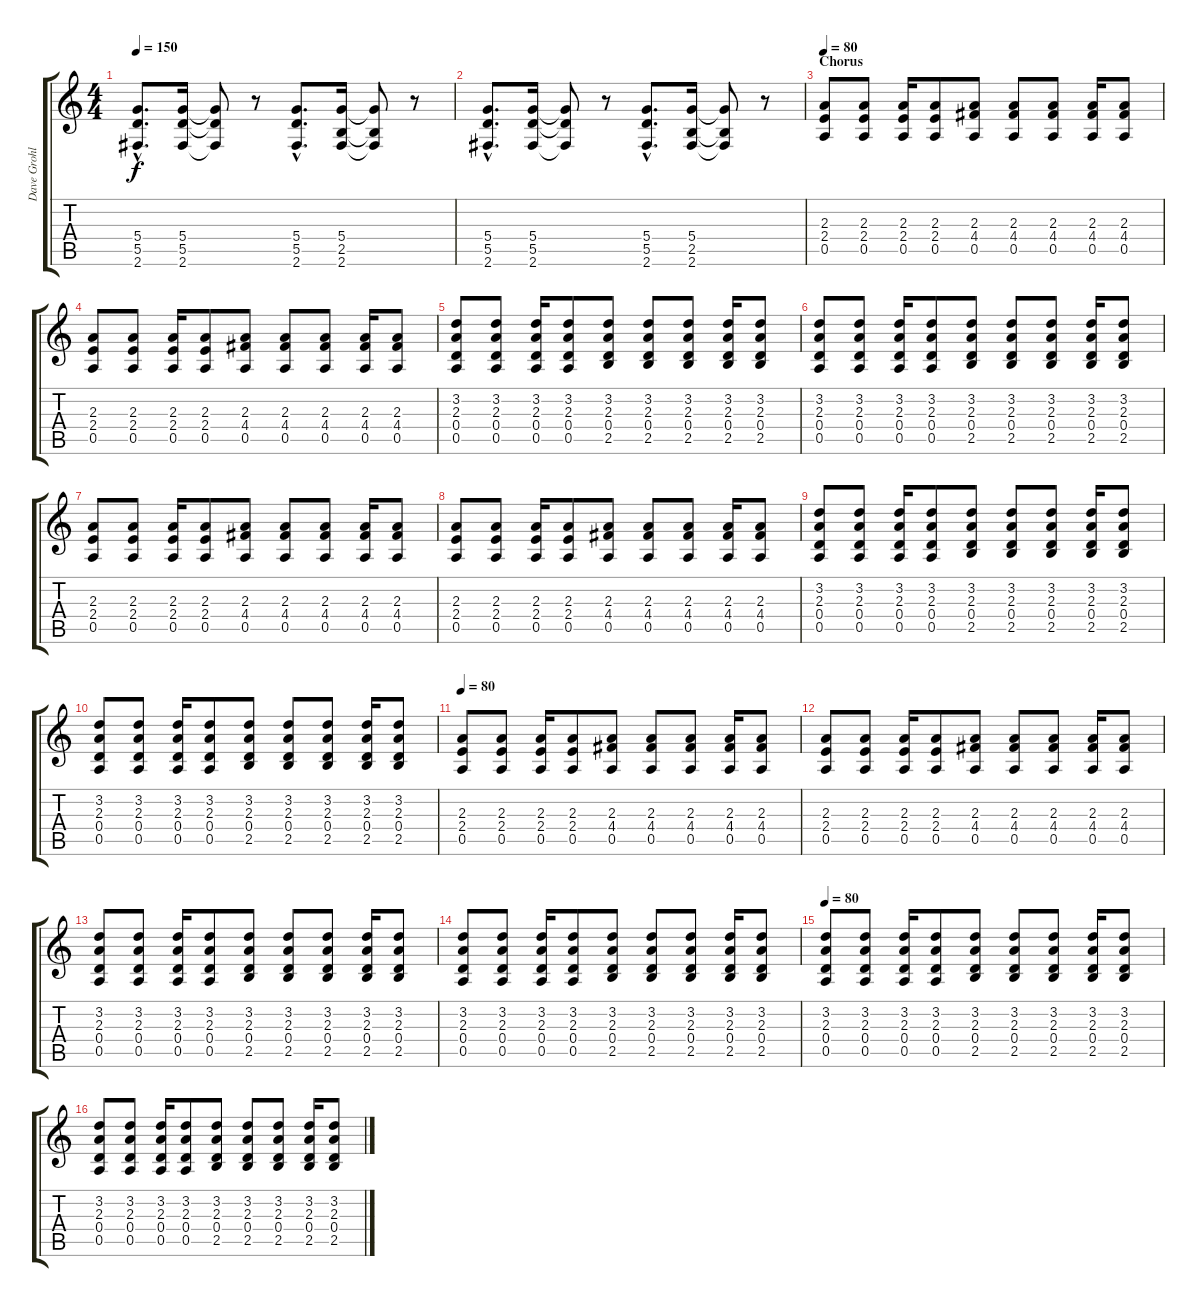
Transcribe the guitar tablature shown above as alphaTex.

\track ("Dave Grohl" "Dave Grohl") {instrument distortionguitar}
\staff {score tabs}
\tuning (E4 B3 G3 D3 A2 E2) {hide}
\ts (4 4)
\tempo 150
\clef g2
\ks c
(5.4{hac} 5.5{hac} 2.6{hac}).8{d dy f} (5.4 5.5 2.6).16 (5.4{t} 5.5{t} 2.6{t}).8 r.8 (5.4{hac} 5.5{hac} 2.6{hac}).8{d} (5.4 2.5 2.6).16 (5.4{t} 2.5{t} 2.6{t}).8 r.8 |
(5.4{hac} 5.5{hac} 2.6{hac}).8{d} (5.4 5.5 2.6).16 (5.4{t} 5.5{t} 2.6{t}).8 r.8 (5.4{hac} 5.5{hac} 2.6{hac}).8{d} (5.4 2.5 2.6).16 (5.4{t} 2.5{t} 2.6{t}).8 r.8 |
\section ("" "Chorus")
\tempo 80
(2.3 2.4 0.5).8 (2.3 2.4 0.5).8 (2.3 2.4 0.5).16 (2.3 2.4 0.5).8 (2.3 4.4 0.5).8 (2.3 4.4 0.5).8 (2.3 4.4 0.5).8 (2.3 4.4 0.5).16 (2.3 4.4 0.5).8 |
(2.3 2.4 0.5).8 (2.3 2.4 0.5).8 (2.3 2.4 0.5).16 (2.3 2.4 0.5).8 (2.3 4.4 0.5).8 (2.3 4.4 0.5).8 (2.3 4.4 0.5).8 (2.3 4.4 0.5).16 (2.3 4.4 0.5).8 |
(3.2 2.3 0.4 0.5).8 (3.2 2.3 0.4 0.5).8 (3.2 2.3 0.4 0.5).16 (3.2 2.3 0.4 0.5).8 (3.2 2.3 0.4 2.5).8 (3.2 2.3 0.4 2.5).8 (3.2 2.3 0.4 2.5).8 (3.2 2.3 0.4 2.5).16 (3.2 2.3 0.4 2.5).8 |
(3.2 2.3 0.4 0.5).8 (3.2 2.3 0.4 0.5).8 (3.2 2.3 0.4 0.5).16 (3.2 2.3 0.4 0.5).8 (3.2 2.3 0.4 2.5).8 (3.2 2.3 0.4 2.5).8 (3.2 2.3 0.4 2.5).8 (3.2 2.3 0.4 2.5).16 (3.2 2.3 0.4 2.5).8 |
(2.3 2.4 0.5).8 (2.3 2.4 0.5).8 (2.3 2.4 0.5).16 (2.3 2.4 0.5).8 (2.3 4.4 0.5).8 (2.3 4.4 0.5).8 (2.3 4.4 0.5).8 (2.3 4.4 0.5).16 (2.3 4.4 0.5).8 |
(2.3 2.4 0.5).8 (2.3 2.4 0.5).8 (2.3 2.4 0.5).16 (2.3 2.4 0.5).8 (2.3 4.4 0.5).8 (2.3 4.4 0.5).8 (2.3 4.4 0.5).8 (2.3 4.4 0.5).16 (2.3 4.4 0.5).8 |
(3.2 2.3 0.4 0.5).8 (3.2 2.3 0.4 0.5).8 (3.2 2.3 0.4 0.5).16 (3.2 2.3 0.4 0.5).8 (3.2 2.3 0.4 2.5).8 (3.2 2.3 0.4 2.5).8 (3.2 2.3 0.4 2.5).8 (3.2 2.3 0.4 2.5).16 (3.2 2.3 0.4 2.5).8 |
(3.2 2.3 0.4 0.5).8 (3.2 2.3 0.4 0.5).8 (3.2 2.3 0.4 0.5).16 (3.2 2.3 0.4 0.5).8 (3.2 2.3 0.4 2.5).8 (3.2 2.3 0.4 2.5).8 (3.2 2.3 0.4 2.5).8 (3.2 2.3 0.4 2.5).16 (3.2 2.3 0.4 2.5).8 |
\tempo 80
(2.3 2.4 0.5).8 (2.3 2.4 0.5).8 (2.3 2.4 0.5).16 (2.3 2.4 0.5).8 (2.3 4.4 0.5).8 (2.3 4.4 0.5).8 (2.3 4.4 0.5).8 (2.3 4.4 0.5).16 (2.3 4.4 0.5).8 |
(2.3 2.4 0.5).8 (2.3 2.4 0.5).8 (2.3 2.4 0.5).16 (2.3 2.4 0.5).8 (2.3 4.4 0.5).8 (2.3 4.4 0.5).8 (2.3 4.4 0.5).8 (2.3 4.4 0.5).16 (2.3 4.4 0.5).8 |
(3.2 2.3 0.4 0.5).8 (3.2 2.3 0.4 0.5).8 (3.2 2.3 0.4 0.5).16 (3.2 2.3 0.4 0.5).8 (3.2 2.3 0.4 2.5).8 (3.2 2.3 0.4 2.5).8 (3.2 2.3 0.4 2.5).8 (3.2 2.3 0.4 2.5).16 (3.2 2.3 0.4 2.5).8 |
(3.2 2.3 0.4 0.5).8 (3.2 2.3 0.4 0.5).8 (3.2 2.3 0.4 0.5).16 (3.2 2.3 0.4 0.5).8 (3.2 2.3 0.4 2.5).8 (3.2 2.3 0.4 2.5).8 (3.2 2.3 0.4 2.5).8 (3.2 2.3 0.4 2.5).16 (3.2 2.3 0.4 2.5).8 |
\tempo 80
(3.2 2.3 0.4 0.5).8 (3.2 2.3 0.4 0.5).8 (3.2 2.3 0.4 0.5).16 (3.2 2.3 0.4 0.5).8 (3.2 2.3 0.4 2.5).8 (3.2 2.3 0.4 2.5).8 (3.2 2.3 0.4 2.5).8 (3.2 2.3 0.4 2.5).16 (3.2 2.3 0.4 2.5).8 |
(3.2 2.3 0.4 0.5).8 (3.2 2.3 0.4 0.5).8 (3.2 2.3 0.4 0.5).16 (3.2 2.3 0.4 0.5).8 (3.2 2.3 0.4 2.5).8 (3.2 2.3 0.4 2.5).8 (3.2 2.3 0.4 2.5).8 (3.2 2.3 0.4 2.5).16 (3.2 2.3 0.4 2.5).8
